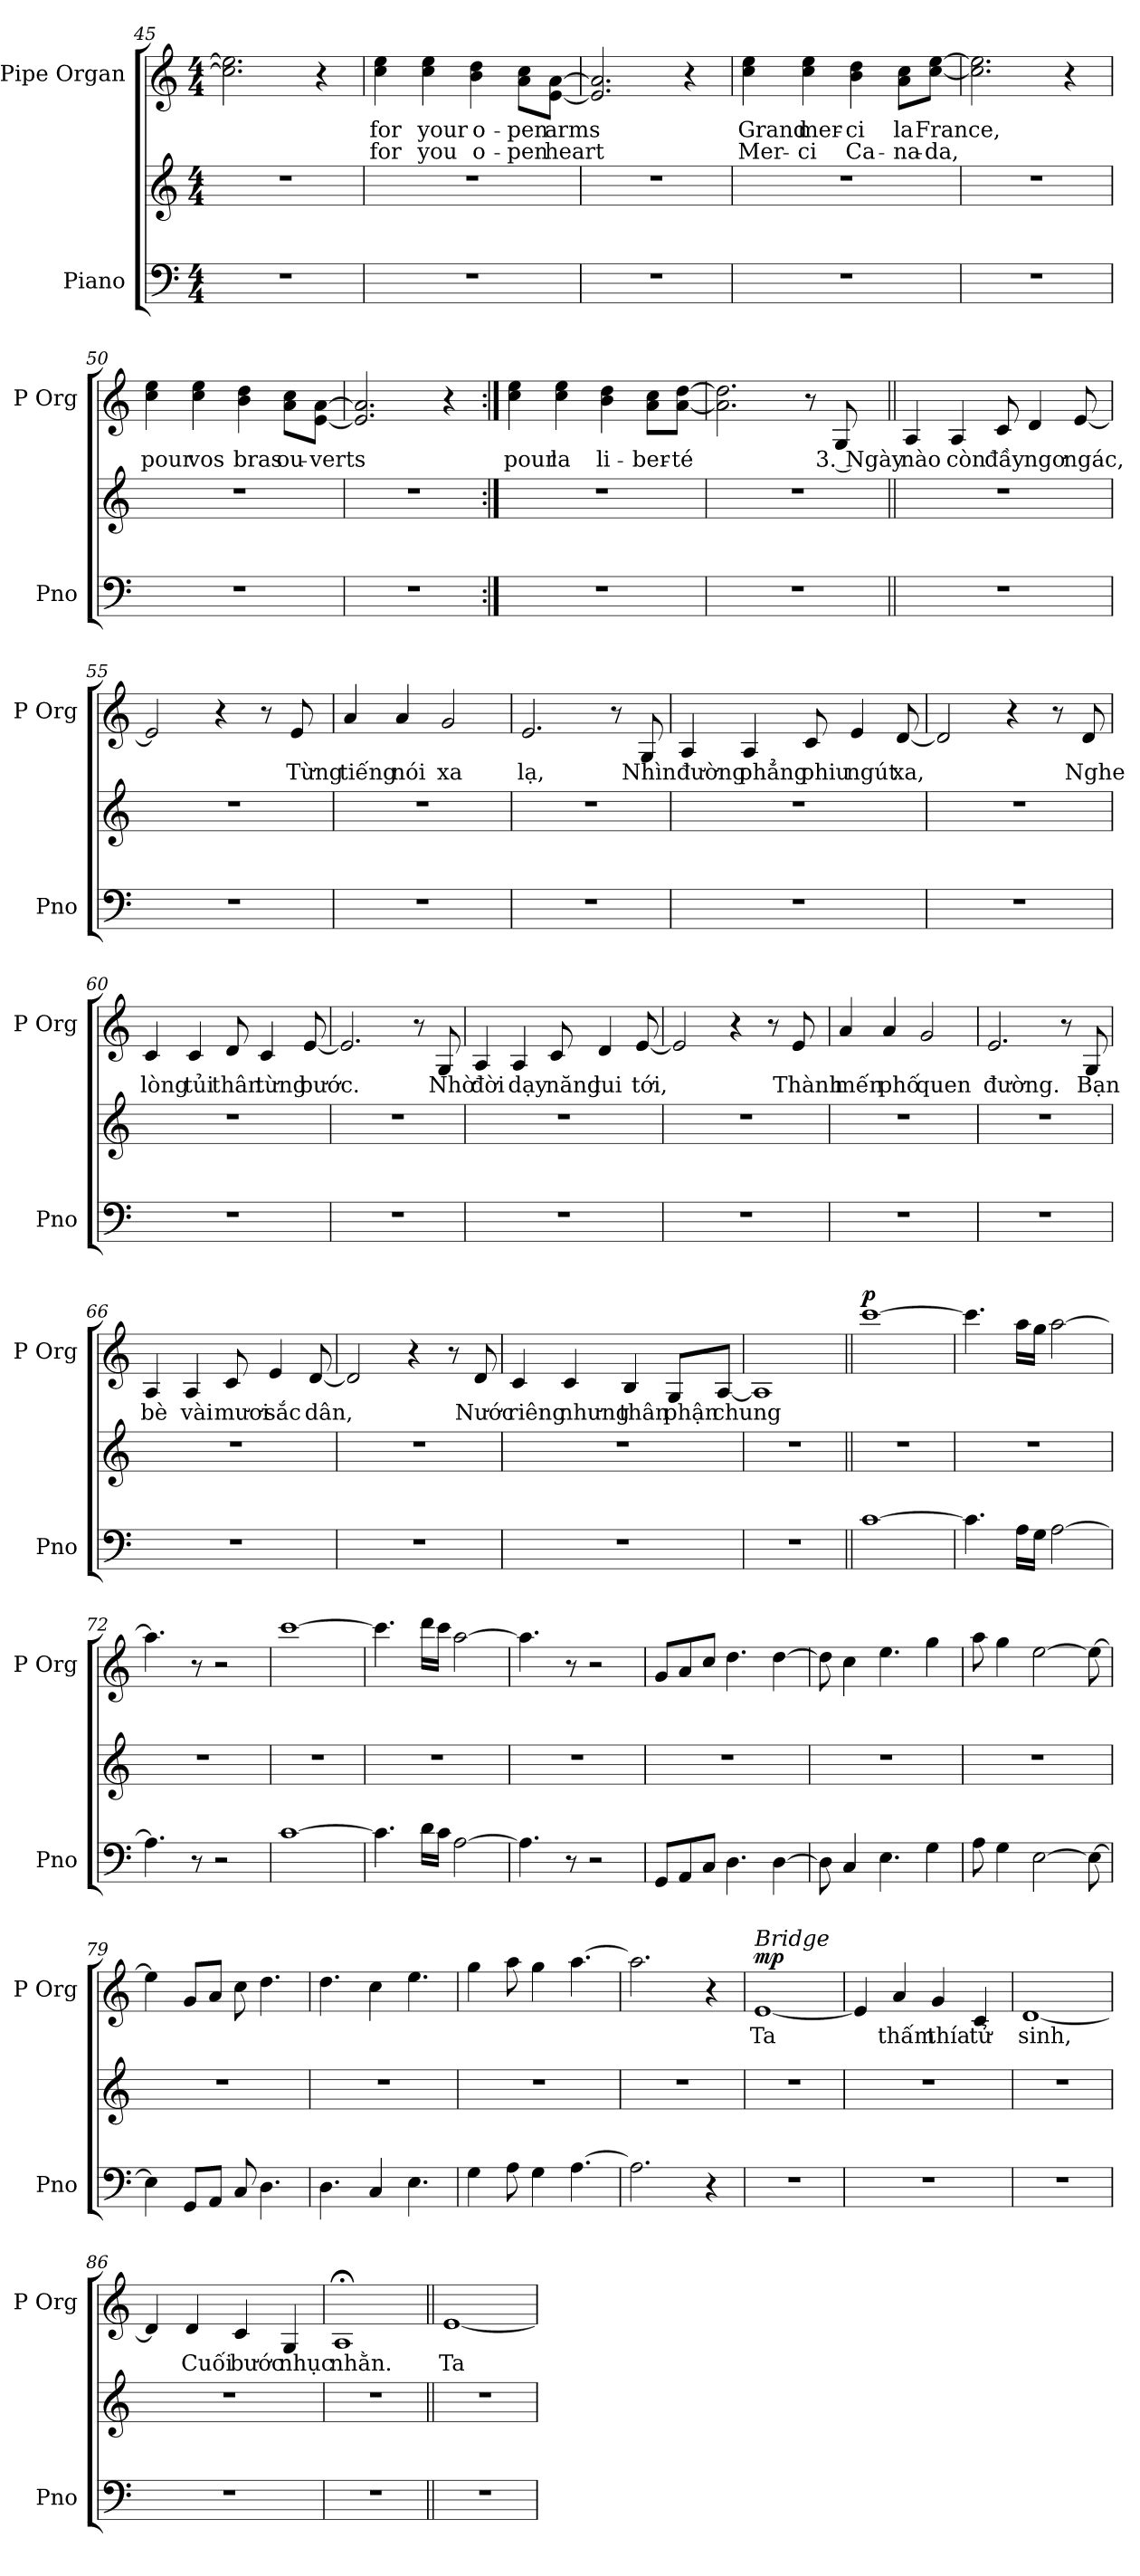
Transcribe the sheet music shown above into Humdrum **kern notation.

**kern	**kern	**kern	**text	**text	**dynam
*part2	*part2	*part1	*part1	*part1	*part1
*staff3	*staff2	*staff1	*staff1	*staff1	*staff1
*I"Piano	*	*I"Pipe Organ	*	*	*
*I'Pno	*	*I'P Org	*	*	*
*clefF4	*clefG2	*clefG2	*	*	*
*k[]	*k[]	*k[]	*	*	*
*M4/4	*M4/4	*M4/4	*	*	*
=45	=45	=45	=45	=45	=45
1r	1r	2.cc\] 2.ee\]	.	.	.
.	.	4r	.	.	.
=46	=46	=46	=46	=46	=46
!	!	!	!LO:LY:b	!LO:LY:b	!
1r	1r	4cc\ 4ee\	for	for	.
!	!	!	!LO:LY:b	!LO:LY:b	!
.	.	4cc\ 4ee\	your	you	.
!	!	!	!LO:LY:b	!LO:LY:b	!
.	.	4b\ 4dd\	o-	o-	.
!	!	!	!LO:LY:b	!LO:LY:b	!
.	.	8a\ 8cc\L	-pen	-pen	.
!	!	!	!LO:LY:b	!LO:LY:b	!
.	.	[8e\ [8a\J	arms	heart	.
=47	=47	=47	=47	=47	=47
1r	1r	2.e/] 2.a/]	.	.	.
.	.	4r	.	.	.
=48	=48	=48	=48	=48	=48
!	!	!	!LO:LY:b	!LO:LY:b	!
1r	1r	4cc\ 4ee\	Grand	Mer-	.
!	!	!	!LO:LY:b	!LO:LY:b	!
.	.	4cc\ 4ee\	mer-	-ci	.
!	!	!	!LO:LY:b	!LO:LY:b	!
.	.	4b\ 4dd\	-ci	Ca-	.
!	!	!	!LO:LY:b	!LO:LY:b	!
.	.	8a\ 8cc\L	la	-na-	.
!	!	!	!LO:LY:b	!LO:LY:b	!
.	.	[8cc\ [8ee\J	France,	-da,	.
=49	=49	=49	=49	=49	=49
1r	1r	2.cc\] 2.ee\]	.	.	.
.	.	4r	.	.	.
!!LO:LB:g=z
=50	=50	=50	=50	=50	=50
!	!	!	!LO:LY:b	!	!
1r	1r	4cc\ 4ee\	pour	.	.
!	!	!	!LO:LY:b	!	!
.	.	4cc\ 4ee\	vos	.	.
!	!	!	!LO:LY:b	!	!
.	.	4b\ 4dd\	bras	.	.
!	!	!	!LO:LY:b	!	!
.	.	8a\ 8cc\L	ou-	.	.
!	!	!	!LO:LY:b	!	!
.	.	[8e\ [8a\J	-verts	.	.
=51	=51	=51	=51	=51	=51
1r	1r	2.e/] 2.a/]	.	.	.
.	.	4r	.	.	.
=52:|!	=52:|!	=52:|!	=52:|!	=52:|!	=52:|!
!	!	!	!LO:LY:b	!	!
1r	1r	4cc\ 4ee\	pour	.	.
!	!	!	!LO:LY:b	!	!
.	.	4cc\ 4ee\	la	.	.
!	!	!	!LO:LY:b	!	!
.	.	4b\ 4dd\	li-	.	.
!	!	!	!LO:LY:b	!	!
.	.	8a\ 8cc\L	-ber-	.	.
!	!	!	!LO:LY:b	!	!
.	.	[8a\ [8dd\J	-té	.	.
=53	=53	=53	=53	=53	=53
1r	1r	2.a\] 2.dd\]	.	.	.
.	.	8r	.	.	.
!	!	!	!LO:LY:b	!	!
.	.	8G/	3. Ngày	.	.
!!LO:LB:g=z
=54||	=54||	=54||	=54||	=54||	=54||
!	!	!	!LO:LY:b	!	!
1r	1r	4A/	nào	.	.
!	!	!	!LO:LY:b	!	!
.	.	4A/	còn	.	.
!	!	!	!LO:LY:b	!	!
.	.	8c/	đầy	.	.
!	!	!	!LO:LY:b	!	!
.	.	4d/	ngơ	.	.
!	!	!	!LO:LY:b	!	!
.	.	[8e/	ngác,	.	.
=55	=55	=55	=55	=55	=55
1r	1r	2e/]	.	.	.
.	.	4r	.	.	.
.	.	8r	.	.	.
!	!	!	!LO:LY:b	!	!
.	.	8e/	Từng	.	.
=56	=56	=56	=56	=56	=56
!	!	!	!LO:LY:b	!	!
1r	1r	4a/	tiếng	.	.
!	!	!	!LO:LY:b	!	!
.	.	4a/	nói	.	.
!	!	!	!LO:LY:b	!	!
.	.	2g/	xa	.	.
=57	=57	=57	=57	=57	=57
!	!	!	!LO:LY:b	!	!
1r	1r	2.e/	lạ,	.	.
.	.	8r	.	.	.
!	!	!	!LO:LY:b	!	!
.	.	8G/	Nhìn	.	.
=58	=58	=58	=58	=58	=58
!	!	!	!LO:LY:b	!	!
1r	1r	4A/	đường	.	.
!	!	!	!LO:LY:b	!	!
.	.	4A/	phẳng	.	.
!	!	!	!LO:LY:b	!	!
.	.	8c/	phiu	.	.
!	!	!	!LO:LY:b	!	!
.	.	4e/	ngút	.	.
!	!	!	!LO:LY:b	!	!
.	.	[8d/	xa,	.	.
=59	=59	=59	=59	=59	=59
1r	1r	2d/]	.	.	.
.	.	4r	.	.	.
.	.	8r	.	.	.
!	!	!	!LO:LY:b	!	!
.	.	8d/	Nghe	.	.
!!LO:LB:g=z
=60	=60	=60	=60	=60	=60
!	!	!	!LO:LY:b	!	!
1r	1r	4c/	lòng	.	.
!	!	!	!LO:LY:b	!	!
.	.	4c/	tủi	.	.
!	!	!	!LO:LY:b	!	!
.	.	8d/	thân	.	.
!	!	!	!LO:LY:b	!	!
.	.	4c/	từng	.	.
!	!	!	!LO:LY:b	!	!
.	.	[8e/	bước.	.	.
=61	=61	=61	=61	=61	=61
1r	1r	2.e/]	.	.	.
.	.	8r	.	.	.
!	!	!	!LO:LY:b	!	!
.	.	8G/	Nhờ	.	.
=62	=62	=62	=62	=62	=62
!	!	!	!LO:LY:b	!	!
1r	1r	4A/	đời	.	.
!	!	!	!LO:LY:b	!	!
.	.	4A/	dạy	.	.
!	!	!	!LO:LY:b	!	!
.	.	8c/	năng	.	.
!	!	!	!LO:LY:b	!	!
.	.	4d/	lui	.	.
!	!	!	!LO:LY:b	!	!
.	.	[8e/	tới,	.	.
=63	=63	=63	=63	=63	=63
1r	1r	2e/]	.	.	.
.	.	4r	.	.	.
.	.	8r	.	.	.
!	!	!	!LO:LY:b	!	!
.	.	8e/	Thành	.	.
=64	=64	=64	=64	=64	=64
!	!	!	!LO:LY:b	!	!
1r	1r	4a/	mến	.	.
!	!	!	!LO:LY:b	!	!
.	.	4a/	phố	.	.
!	!	!	!LO:LY:b	!	!
.	.	2g/	quen	.	.
=65	=65	=65	=65	=65	=65
!	!	!	!LO:LY:b	!	!
1r	1r	2.e/	đường.	.	.
.	.	8r	.	.	.
!	!	!	!LO:LY:b	!	!
.	.	8G/	Bạn	.	.
!!LO:LB:g=z
=66	=66	=66	=66	=66	=66
!	!	!	!LO:LY:b	!	!
1r	1r	4A/	bè	.	.
!	!	!	!LO:LY:b	!	!
.	.	4A/	vài	.	.
!	!	!	!LO:LY:b	!	!
.	.	8c/	mươi	.	.
!	!	!	!LO:LY:b	!	!
.	.	4e/	sắc	.	.
!	!	!	!LO:LY:b	!	!
.	.	[8d/	dân,	.	.
=67	=67	=67	=67	=67	=67
1r	1r	2d/]	.	.	.
.	.	4r	.	.	.
.	.	8r	.	.	.
!	!	!	!LO:LY:b	!	!
.	.	8d/	Nước	.	.
=68	=68	=68	=68	=68	=68
!	!	!	!LO:LY:b	!	!
1r	1r	4c/	riêng	.	.
!	!	!	!LO:LY:b	!	!
.	.	4c/	nhưng	.	.
!	!	!	!LO:LY:b	!	!
.	.	4B/	thân	.	.
!	!	!	!LO:LY:b	!	!
.	.	8G/L	phận	.	.
!	!	!	!LO:LY:b	!	!
.	.	[8A/J	chung	.	.
=69	=69	=69	=69	=69	=69
1r	1r	1A]	.	.	.
!!LO:LB:g=z
=70||	=70||	=70||	=70||	=70||	=70||
!	!	!	!	!	!LO:DY:b
[1c	1r	[1ccc	.	.	p
=71	=71	=71	=71	=71	=71
4.c\]	1r	4.ccc\]	.	.	.
16A\LL	.	16aa\LL	.	.	.
16G\JJ	.	16gg\JJ	.	.	.
[2A\	.	[2aa\	.	.	.
=72	=72	=72	=72	=72	=72
4.A\]	1r	4.aa\]	.	.	.
8r	.	8r	.	.	.
2r	.	2r	.	.	.
=73	=73	=73	=73	=73	=73
[1c	1r	[1ccc	.	.	.
=74	=74	=74	=74	=74	=74
4.c\]	1r	4.ccc\]	.	.	.
16d\LL	.	16ddd\LL	.	.	.
16c\JJ	.	16ccc\JJ	.	.	.
[2A\	.	[2aa\	.	.	.
=75	=75	=75	=75	=75	=75
4.A\]	1r	4.aa\]	.	.	.
8r	.	8r	.	.	.
2r	.	2r	.	.	.
=76	=76	=76	=76	=76	=76
8GG/L	1r	8g/L	.	.	.
8AA/	.	8a/	.	.	.
8C/J	.	8cc/J	.	.	.
4.D\	.	4.dd\	.	.	.
[4D\	.	[4dd\	.	.	.
!!LO:LB:g=z
=77	=77	=77	=77	=77	=77
8D\]	1r	8dd\]	.	.	.
4C/	.	4cc\	.	.	.
4.E\	.	4.ee\	.	.	.
4G\	.	4gg\	.	.	.
=78	=78	=78	=78	=78	=78
8A\	1r	8aa\	.	.	.
4G\	.	4gg\	.	.	.
[2E\	.	[2ee\	.	.	.
8E\_	.	8ee\_	.	.	.
=79	=79	=79	=79	=79	=79
4E\]	1r	4ee\]	.	.	.
8GG/L	.	8g/L	.	.	.
8AA/J	.	8a/J	.	.	.
8C/	.	8cc\	.	.	.
4.D\	.	4.dd\	.	.	.
=80	=80	=80	=80	=80	=80
4.D\	1r	4.dd\	.	.	.
4C/	.	4cc\	.	.	.
4.E\	.	4.ee\	.	.	.
=81	=81	=81	=81	=81	=81
4G\	1r	4gg\	.	.	.
8A\	.	8aa\	.	.	.
4G\	.	4gg\	.	.	.
[4.A\	.	[4.aa\	.	.	.
=82	=82	=82	=82	=82	=82
2.A\]	1r	2.aa\]	.	.	.
4r	.	4r	.	.	.
!!LO:PB:g=z
=83	=83	=83	=83	=83	=83
!	!	!LO:TX:a:i:t=Bridge	!	!	!
!	!	!	!LO:LY:b	!	!LO:DY:b
1r	1r	[1e	Ta	.	mp
=84	=84	=84	=84	=84	=84
1r	1r	4e/]	.	.	.
!	!	!	!LO:LY:b	!	!
.	.	4a/	thấm	.	.
!	!	!	!LO:LY:b	!	!
.	.	4g/	thía	.	.
!	!	!	!LO:LY:b	!	!
.	.	4c/	tử	.	.
=85	=85	=85	=85	=85	=85
!	!	!	!LO:LY:b	!	!
1r	1r	[1d	sinh,	.	.
=86	=86	=86	=86	=86	=86
1r	1r	4d/]	.	.	.
!	!	!	!LO:LY:b	!	!
.	.	4d/	Cuối	.	.
!	!	!	!LO:LY:b	!	!
.	.	4c/	bước	.	.
!	!	!	!LO:LY:b	!	!
.	.	4G/	nhục	.	.
=87	=87	=87	=87	=87	=87
!	!	!	!LO:LY:b	!	!
1r	1r	1A;<	nhằn.	.	.
=88||	=88||	=88||	=88||	=88||	=88||
!	!	!	!LO:LY:b	!	!
1r	1r	[1e	Ta	.	.
=	=	=	=	=	=
*-	*-	*-	*-	*-	*-
